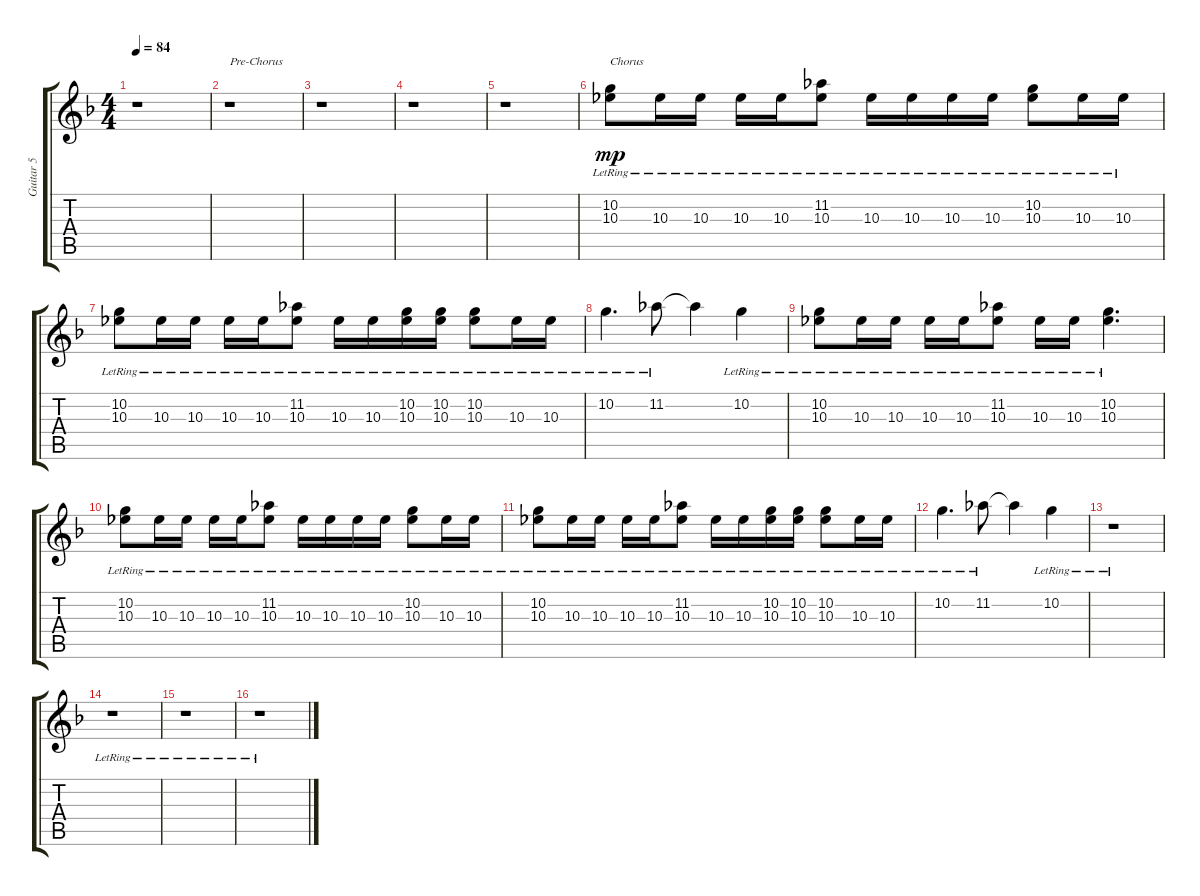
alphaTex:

\track ("Guitar 5" "Guitar 5") {instrument distortionguitar}
\staff {score tabs}
\tuning (D4 A3 F3 C3 G2 C2) {hide}
\ts (4 4)
\tempo 84
\clef g2
\ks f
r.1{dy mp} |
r.1{txt "Pre-Chorus"} |
r.1 |
r.1 |
r.1 |
(10.2{lr} 10.3{lr}).8{txt "Chorus"} 10.3{lr}.16 10.3{lr}.16 10.3{lr}.16 10.3{lr}.16 (11.2{lr} 10.3{lr}).8 10.3{lr}.16 10.3{lr}.16 10.3{lr}.16 10.3{lr}.16 (10.2{lr} 10.3{lr}).8 10.3{lr}.16 10.3{lr}.16 |
(10.2{lr} 10.3{lr}).8 10.3{lr}.16 10.3{lr}.16 10.3{lr}.16 10.3{lr}.16 (11.2{lr} 10.3{lr}).8 10.3{lr}.16 10.3{lr}.16 (10.2 10.3{lr}).16 (10.2 10.3{lr}).16 (10.2{lr} 10.3{lr}).8 10.3{lr}.16 10.3{lr}.16 |
10.2{lr}.4{d} 11.2{lr}.8 11.2{t}.4 10.2{lr}.4 |
(10.2{lr} 10.3{lr}).8 10.3{lr}.16 10.3{lr}.16 10.3{lr}.16 10.3{lr}.16 (11.2{lr} 10.3{lr}).8 10.3{lr}.16 10.3{lr}.16 (10.2{lr} 10.3{lr}).4{d} |
(10.2{lr} 10.3{lr}).8 10.3{lr}.16 10.3{lr}.16 10.3{lr}.16 10.3{lr}.16 (11.2{lr} 10.3{lr}).8 10.3{lr}.16 10.3{lr}.16 10.3{lr}.16 10.3{lr}.16 (10.2{lr} 10.3{lr}).8 10.3{lr}.16 10.3{lr}.16 |
(10.2{lr} 10.3{lr}).8 10.3{lr}.16 10.3{lr}.16 10.3{lr}.16 10.3{lr}.16 (11.2{lr} 10.3{lr}).8 10.3{lr}.16 10.3{lr}.16 (10.2 10.3{lr}).16 (10.2 10.3{lr}).16 (10.2{lr} 10.3{lr}).8 10.3{lr}.16 10.3{lr}.16 |
10.2{lr}.4{d} 11.2{lr}.8 11.2{t}.4 10.2{lr}.4 |
r.1 |
r.1 |
r.1 |
r.1
